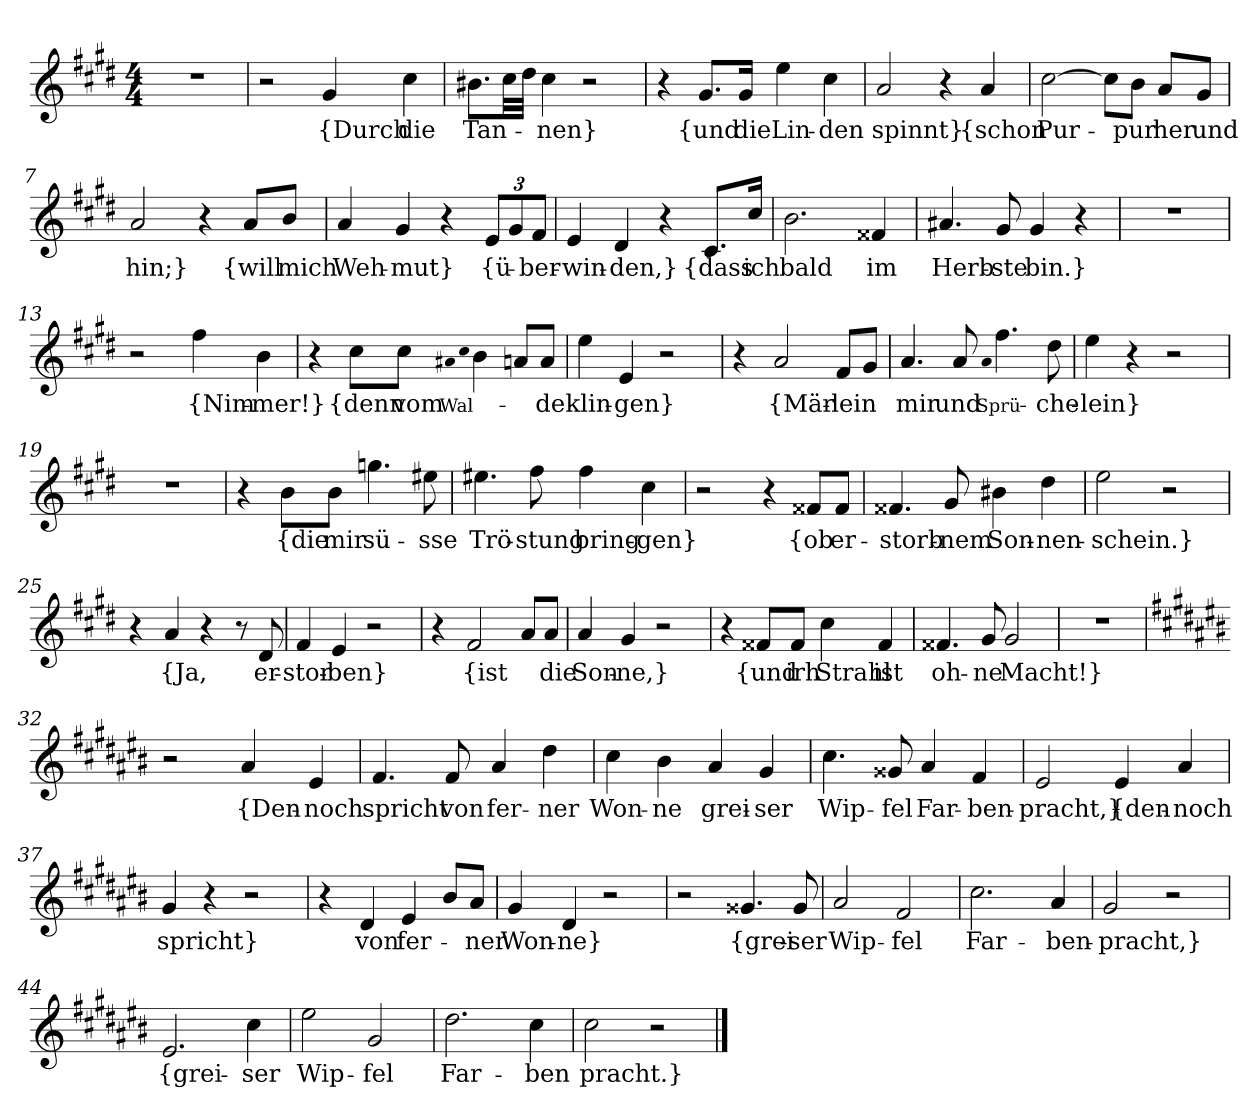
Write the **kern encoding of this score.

**kern	**text
*part1	*part1
*staff1	*staff1
*clefG2	*
*k[f#c#g#d#]	*
*M4/4	*
=1	=1
1r	.
=2	=2
2r	.
4g#	{Durch
4cc#	die
=3	=3
8.b#X\L	Tan-
32cc#\LL	.
32dd#\JJJ	.
4cc#	-nen}
2r	.
=4	=4
4r	.
8.g#/L	{und
16g#/Jk	die
4ee	Lin-
4cc#	-den
=5	=5
2a	spinnt}
4r	.
4a	{schon
=6	=6
[2cc#	Pur-
8cc#\L]	.
8b\J	-pur
8a/L	her
8g#/J	und
=7	=7
2a	hin;}
4r	.
8a/L	{will
8b/J	mich
=8	=8
4a	Weh-
4g#	-mut}
4r	.
12e/L	{ü-
12g#/	.
12f#/J	-ber-
=9	=9
4e	-win-
4d#	-den,}
4r	.
8.c#/L	{dass
16cc#/Jk	ich
=10	=10
2.b	bald
4f##X	im
=11	=11
4.a#X	Herb-
8g#	-ste
4g#	bin.}
4r	.
=12	=12
1r	.
=13	=13
2r	.
4ff#	{Nim-
4b	-mer!}
=14	=14
4r	.
8cc#\L	{denn
8cc#\J	vom
qa#X	Wal-
qcc#	.
4b	.
8an/L	.
8a/J	-de
=15	=15
4ee	klin-
4e	-gen}
2r	.
=16	=16
4r	.
2a	{Mär-
8f#/L	-lein
8g#/J	.
=17	=17
4.a	mir
8a	und
qa	Sprü-
4.ff#	.
8dd#	-che-
=18	=18
4ee	-lein}
4r	.
2r	.
=19	=19
1r	.
=20	=20
4r	.
8b\L	{die
8b\J	mir
4.ggn	sü-
8ee#X	-sse
=21	=21
4.ee#X	Trö-
8ff#	-stung
4ff#	bring-
4cc#	-gen}
=22	=22
2r	.
4r	.
8f##X/L	{ob
8f##/J	er-
=23	=23
4.f##X	storb-
8g#	-nem
4b#X	Son-
4dd#	-nen-
=24	=24
2ee	-schein.}
2r	.
=25	=25
4r	.
4a	{Ja,
4r	.
8r	.
8d#	er-
=26	=26
4f#	-stor-
4e	-ben}
2r	.
=27	=27
4r	.
2f#	{ist
8a/L	.
8a/J	die
=28	=28
4a	Son-
4g#	-ne,}
2r	.
=29	=29
4r	.
8f##X/L	{und
8f##/J	irh
4cc#	Strahl
4f##	ist
=30	=30
4.f##X	oh-
8g#	-ne
2g#	Macht!}
=31	=31
1r	.
=32	=32
*k[f#c#g#d#a#e#b#]	*
2r	.
4a#	{Den-
4e#	-noch
=33	=33
4.f#	spricht
8f#	von
4a#	fer-
4dd#	-ner
=34	=34
4cc#	Won-
4b#	-ne
4a#	grei-
4g#	-ser
=35	=35
4.cc#	Wip-
8g##X	-fel
4a#	Far-
4f#	-ben-
=36	=36
2e#	-pracht,}
4e#	{den-
4a#	-noch
=37	=37
4g#	spricht}
4r	.
2r	.
=38	=38
4r	.
4d#	von
4e#	fer-
8b#/L	.
8a#/J	-ner
=39	=39
4g#	Won-
4d#	-ne}
2r	.
=40	=40
2r	.
4.g##X	{grei-
8g##	-ser
=41	=41
2a#	Wip-
2f#	-fel
=42	=42
2.cc#	Far-
4a#	-ben-
=43	=43
2g#	-pracht,}
2r	.
=44	=44
2.e#	{grei-
4cc#	-ser
=45	=45
2ee#	Wip-
2g#	-fel
=46	=46
2.dd#	Far-
4cc#	-ben
=47	=47
2cc#	pracht.}
2r	.
==	==
*-	*-
